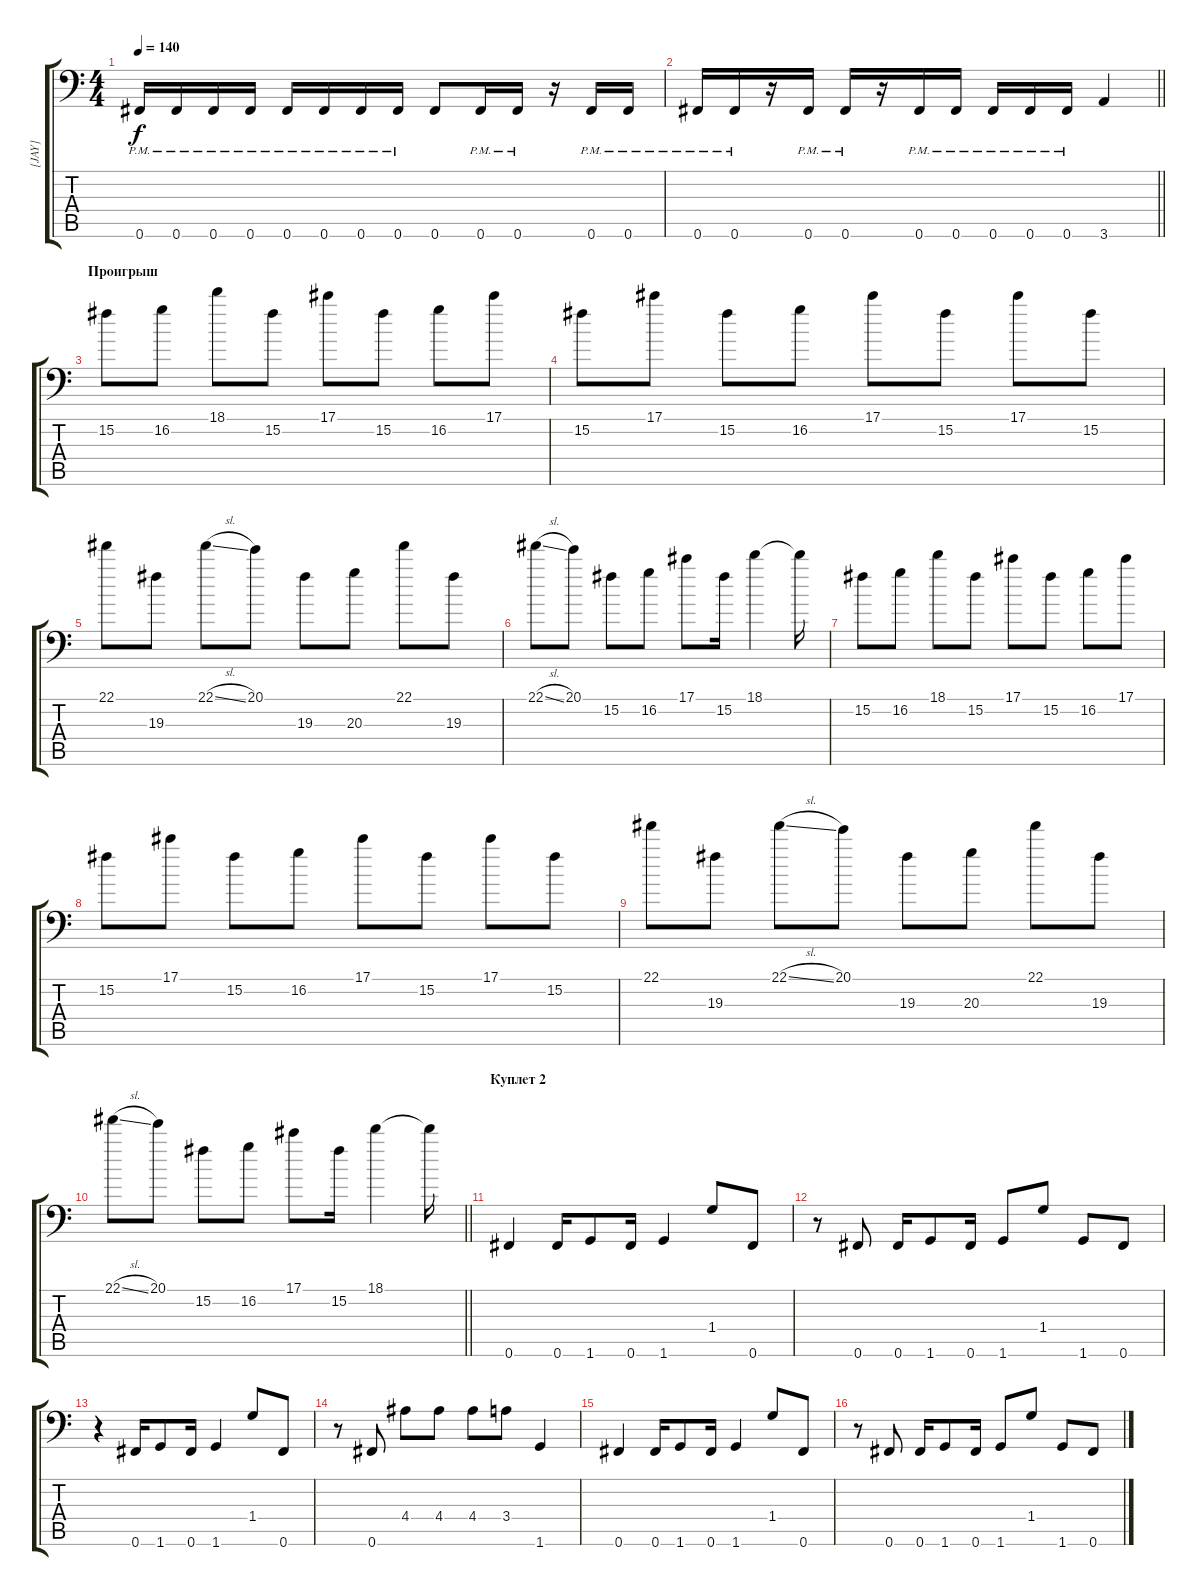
\track ("[JAY]" "[JAY]") {instrument overdrivenguitar}
\staff {score tabs}
\tuning (Ab3 Eb3 B2 Gb2 Db2 Gb1) {hide}
\ts (4 4)
\tempo 140
\clef f4
\ks c
0.6{pm}.16{dy f} 0.6{pm}.16 0.6{pm}.16 0.6{pm}.16 0.6{pm}.16 0.6{pm}.16 0.6{pm}.16 0.6{pm}.16 0.6.8 0.6{pm}.16 0.6{pm}.16 r.16 0.6{pm}.16 0.6{pm}.16 |
\barLineRight lightlight
0.6{pm}.16 0.6{pm}.16 r.16 0.6{pm}.16 0.6{pm}.16 r.16 0.6{pm}.16 0.6{pm}.16 0.6{pm}.16 0.6{pm}.16 0.6{pm}.16 3.6.4 |
\section ("" "Проигрыш")
15.2.8 16.2.8 18.1.8 15.2.8 17.1.8 15.2.8 16.2.8 17.1.8 |
15.2.8 17.1.8 15.2.8 16.2.8 17.1.8 15.2.8 17.1.8 15.2.8 |
22.1.8 19.3.8 22.1{sl}.8 20.1.8 19.3.8 20.3.8 22.1.8 19.3.8 |
22.1{sl}.8 20.1.8 15.2.8 16.2.8 17.1.8 15.2.16 18.1.4 18.1{t}.16 |
15.2.8 16.2.8 18.1.8 15.2.8 17.1.8 15.2.8 16.2.8 17.1.8 |
15.2.8 17.1.8 15.2.8 16.2.8 17.1.8 15.2.8 17.1.8 15.2.8 |
22.1.8 19.3.8 22.1{sl}.8 20.1.8 19.3.8 20.3.8 22.1.8 19.3.8 |
\barLineRight lightlight
22.1{sl}.8 20.1.8 15.2.8 16.2.8 17.1.8 15.2.16 18.1.4 18.1{t}.16 |
\section ("" "Куплет 2")
0.6.4 0.6.16 1.6.8 0.6.16 1.6.4 1.4.8 0.6.8 |
r.8 0.6.8 0.6.16 1.6.8 0.6.16 1.6.8 1.4.8 1.6.8 0.6.8 |
r.4 0.6.16 1.6.8 0.6.16 1.6.4 1.4.8 0.6.8 |
r.8 0.6.8 4.4.8 4.4.8 4.4.8 3.4.8 1.6.4 |
0.6.4 0.6.16 1.6.8 0.6.16 1.6.4 1.4.8 0.6.8 |
r.8 0.6.8 0.6.16 1.6.8 0.6.16 1.6.8 1.4.8 1.6.8 0.6.8
